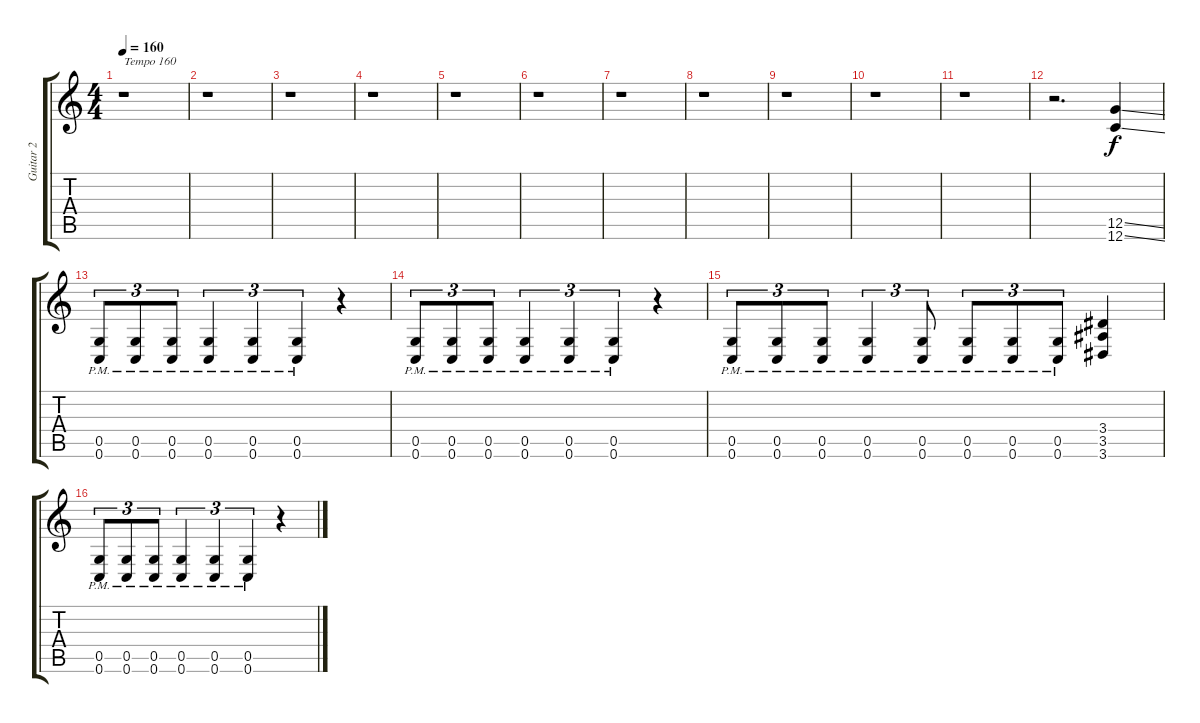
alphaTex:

\track ("Guitar 2" "Guitar 2") {instrument distortionguitar}
\staff {score tabs}
\tuning (D4 A3 F3 C3 G2 C2) {hide}
\ts (4 4)
\tempo 160
\clef g2
\ks c
r.1{txt "Tempo 160" dy f instrument distortionguitar} |
r.1 |
r.1 |
r.1 |
r.1 |
r.1 |
r.1 |
r.1 |
r.1 |
r.1 |
r.1 |
r.2{d} (12.5{ss} 12.6{ss}).4 |
(0.5{pm} 0.6{pm}).8{tu (3 2)} (0.5{pm} 0.6{pm}).8{tu (3 2)} (0.5{pm} 0.6{pm}).8{tu (3 2)} (0.5{pm} 0.6{pm}).4{tu (3 2)} (0.5{pm} 0.6{pm}).4{tu (3 2)} (0.5{pm} 0.6{pm}).4{tu (3 2)} r.4 |
(0.5{pm} 0.6{pm}).8{tu (3 2)} (0.5{pm} 0.6{pm}).8{tu (3 2)} (0.5{pm} 0.6{pm}).8{tu (3 2)} (0.5{pm} 0.6{pm}).4{tu (3 2)} (0.5{pm} 0.6{pm}).4{tu (3 2)} (0.5{pm} 0.6{pm}).4{tu (3 2)} r.4 |
(0.5{pm} 0.6{pm}).8{tu (3 2)} (0.5{pm} 0.6{pm}).8{tu (3 2)} (0.5{pm} 0.6{pm}).8{tu (3 2)} (0.5{pm} 0.6{pm}).4{tu (3 2)} (0.5{pm} 0.6{pm}).8{tu (3 2)} (0.5{pm} 0.6{pm}).8{tu (3 2)} (0.5{pm} 0.6{pm}).8{tu (3 2)} (0.5{pm} 0.6{pm}).8{tu (3 2)} (3.4 3.5 3.6).4 |
(0.5{pm} 0.6{pm}).8{tu (3 2)} (0.5{pm} 0.6{pm}).8{tu (3 2)} (0.5{pm} 0.6{pm}).8{tu (3 2)} (0.5{pm} 0.6{pm}).4{tu (3 2)} (0.5{pm} 0.6{pm}).4{tu (3 2)} (0.5{pm} 0.6{pm}).4{tu (3 2)} r.4
